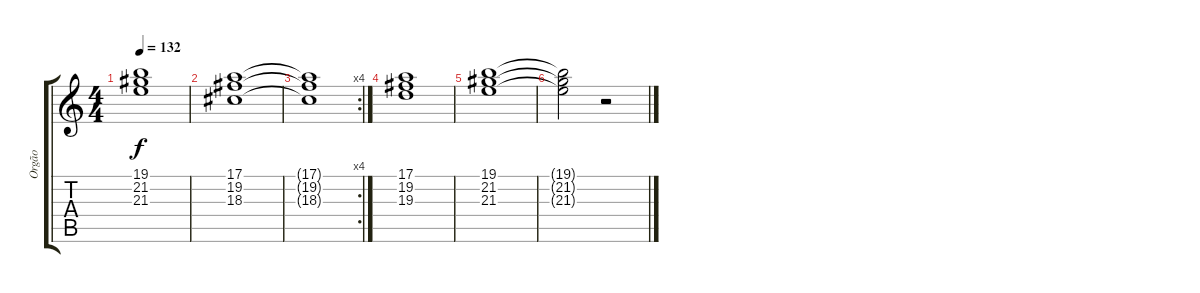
\track ("Orgão" "Orgão") {instrument rockorgan}
\staff {score tabs}
\tuning (E4 B3 G3 D3 A2 E2) {hide}
\ts (4 4)
\tempo 132
\clef g2
\ks c
(19.1 21.2 21.3).1{dy f} |
(17.1 19.2 18.3).1 |
\rc 4
(17.1{t} 19.2{t} 18.3{t}).1 |
(17.1 19.2 19.3).1 |
(19.1 21.2 21.3).1 |
(19.1{t} 21.2{t} 21.3{t}).2 r.2
